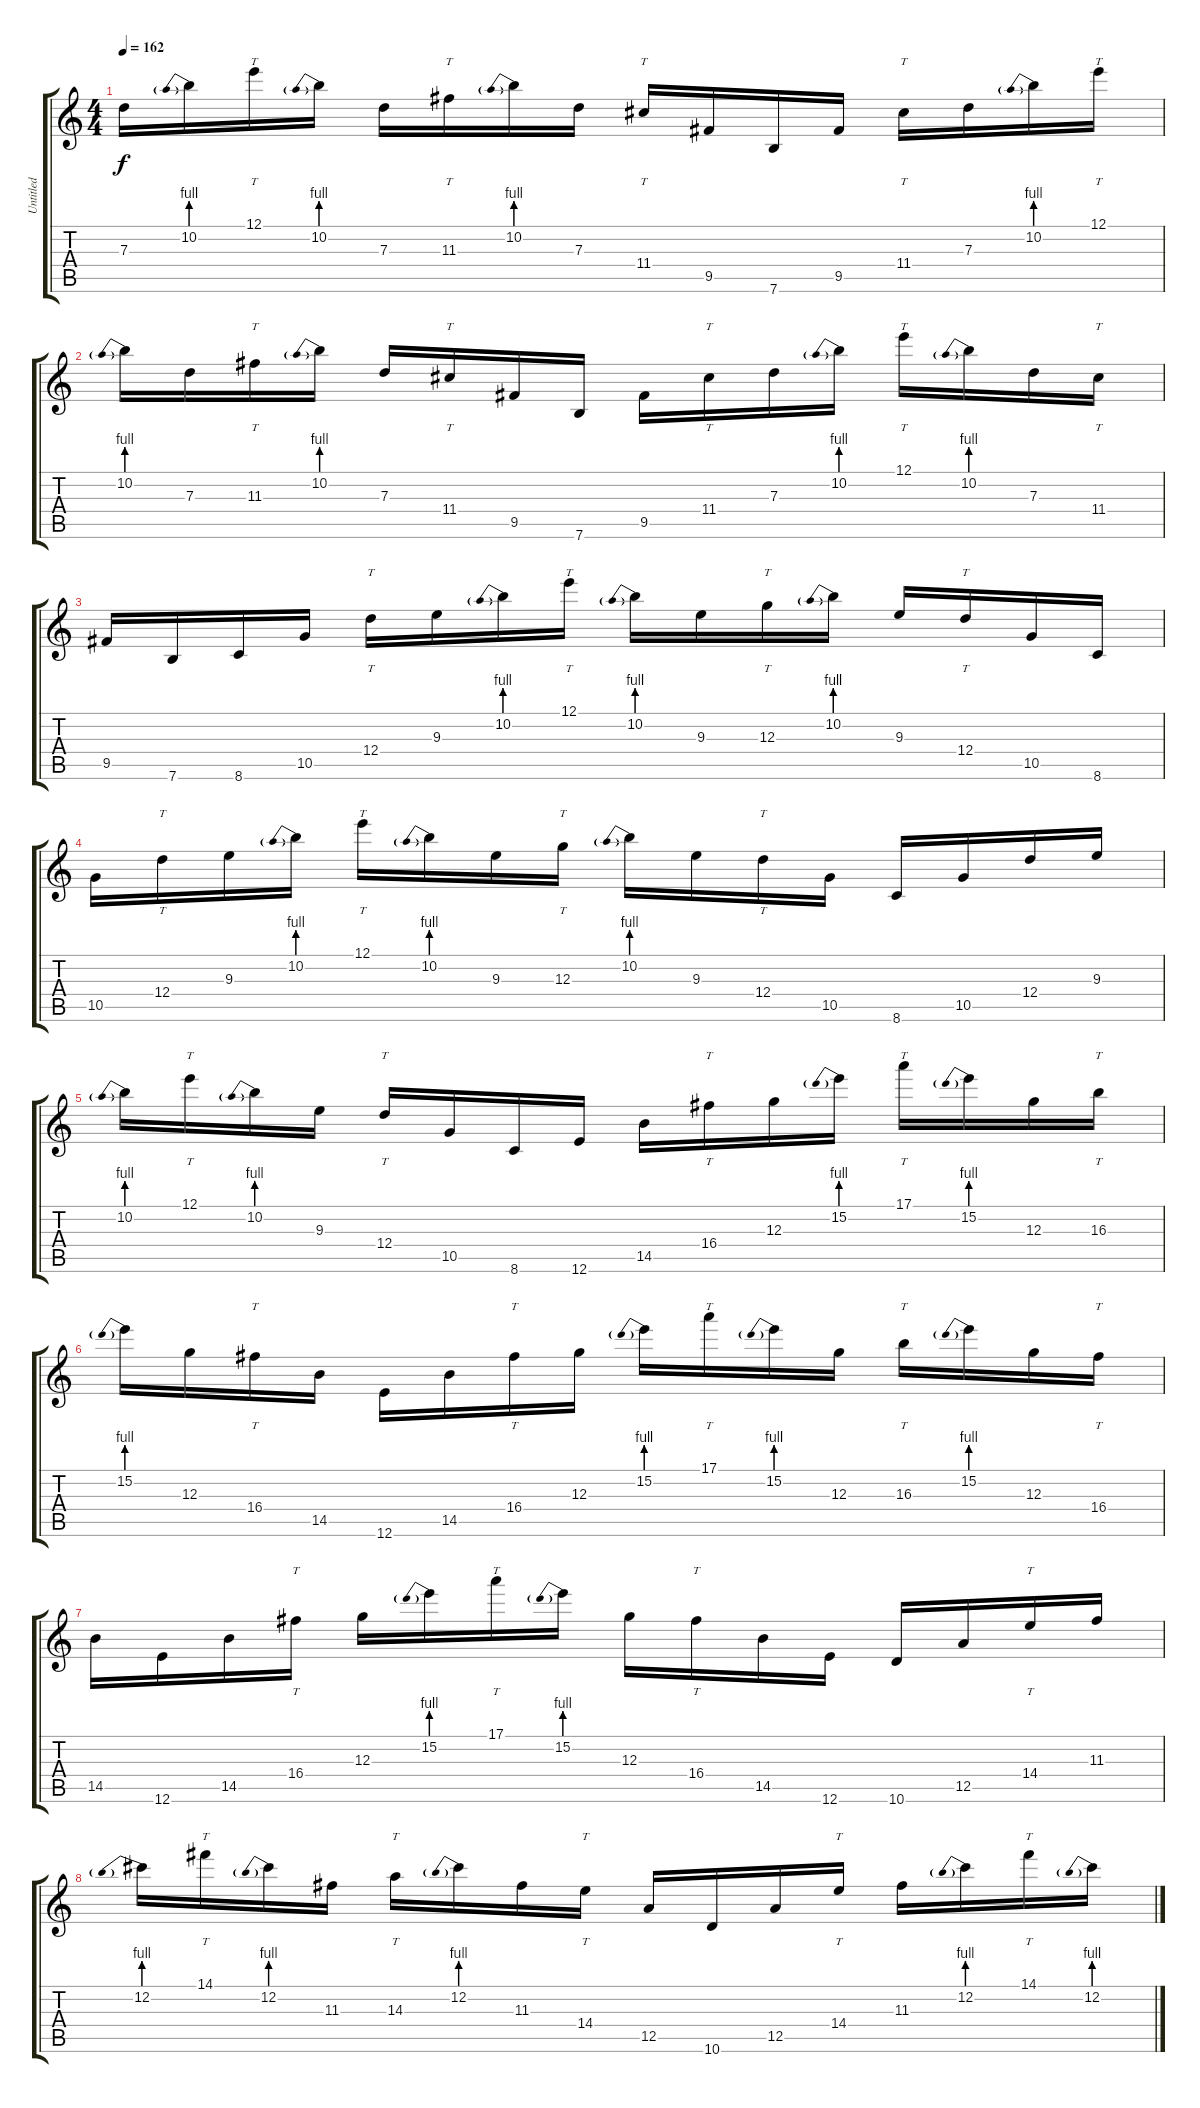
\track ("Untitled" "Untitled") {instrument acousticguitarnylon}
\staff {score tabs}
\tuning (E4 B3 G3 D3 A2 E2) {hide}
\ts (4 4)
\tempo 162
\clef g2
\ks c
7.3.16{dy f} 10.2{be (prebend 0 4 60 4)}.16 12.1.16{tt} 10.2{be (prebend 0 4 60 4)}.16 7.3.16 11.3.16{tt} 10.2{be (prebend 0 4 60 4)}.16 7.3.16 11.4.16{tt} 9.5.16 7.6.16 9.5.16 11.4.16{tt} 7.3.16 10.2{be (prebend 0 4 60 4)}.16 12.1.16{tt} |
10.2{be (prebend 0 4 60 4)}.16 7.3.16 11.3.16{tt} 10.2{be (prebend 0 4 60 4)}.16 7.3.16 11.4.16{tt} 9.5.16 7.6.16 9.5.16 11.4.16{tt} 7.3.16 10.2{be (prebend 0 4 60 4)}.16 12.1.16{tt} 10.2{be (prebend 0 4 60 4)}.16 7.3.16 11.4.16{tt} |
9.5.16 7.6.16 8.6.16 10.5.16 12.4.16{tt} 9.3.16 10.2{be (prebend 0 4 60 4)}.16 12.1.16{tt} 10.2{be (prebend 0 4 60 4)}.16 9.3.16 12.3.16{tt} 10.2{be (prebend 0 4 60 4)}.16 9.3.16 12.4.16{tt} 10.5.16 8.6.16 |
10.5.16 12.4.16{tt} 9.3.16 10.2{be (prebend 0 4 60 4)}.16 12.1.16{tt} 10.2{be (prebend 0 4 60 4)}.16 9.3.16 12.3.16{tt} 10.2{be (prebend 0 4 60 4)}.16 9.3.16 12.4.16{tt} 10.5.16 8.6.16 10.5.16 12.4.16 9.3.16 |
10.2{be (prebend 0 4 60 4)}.16 12.1.16{tt} 10.2{be (prebend 0 4 60 4)}.16 9.3.16 12.4.16{tt} 10.5.16 8.6.16 12.6.16 14.5.16 16.4.16{tt} 12.3.16 15.2{be (prebend 0 4 60 4)}.16 17.1.16{tt} 15.2{be (prebend 0 4 60 4)}.16 12.3.16 16.3.16{tt} |
15.2{be (prebend 0 4 60 4)}.16 12.3.16 16.4.16{tt} 14.5.16 12.6.16 14.5.16 16.4.16{tt} 12.3.16 15.2{be (prebend 0 4 60 4)}.16 17.1.16{tt} 15.2{be (prebend 0 4 60 4)}.16 12.3.16 16.3.16{tt} 15.2{be (prebend 0 4 60 4)}.16 12.3.16 16.4.16{tt} |
14.5.16 12.6.16 14.5.16 16.4.16{tt} 12.3.16 15.2{be (prebend 0 4 60 4)}.16 17.1.16{tt} 15.2{be (prebend 0 4 60 4)}.16 12.3.16 16.4.16{tt} 14.5.16 12.6.16 10.6.16 12.5.16 14.4.16{tt} 11.3.16 |
12.2{be (prebend 0 4 60 4)}.16 14.1.16{tt} 12.2{be (prebend 0 4 60 4)}.16 11.3.16 14.3.16{tt} 12.2{be (prebend 0 4 60 4)}.16 11.3.16 14.4.16{tt} 12.5.16 10.6.16 12.5.16 14.4.16{tt} 11.3.16 12.2{be (prebend 0 4 60 4)}.16 14.1.16{tt} 12.2{be (prebend 0 4 60 4)}.16
